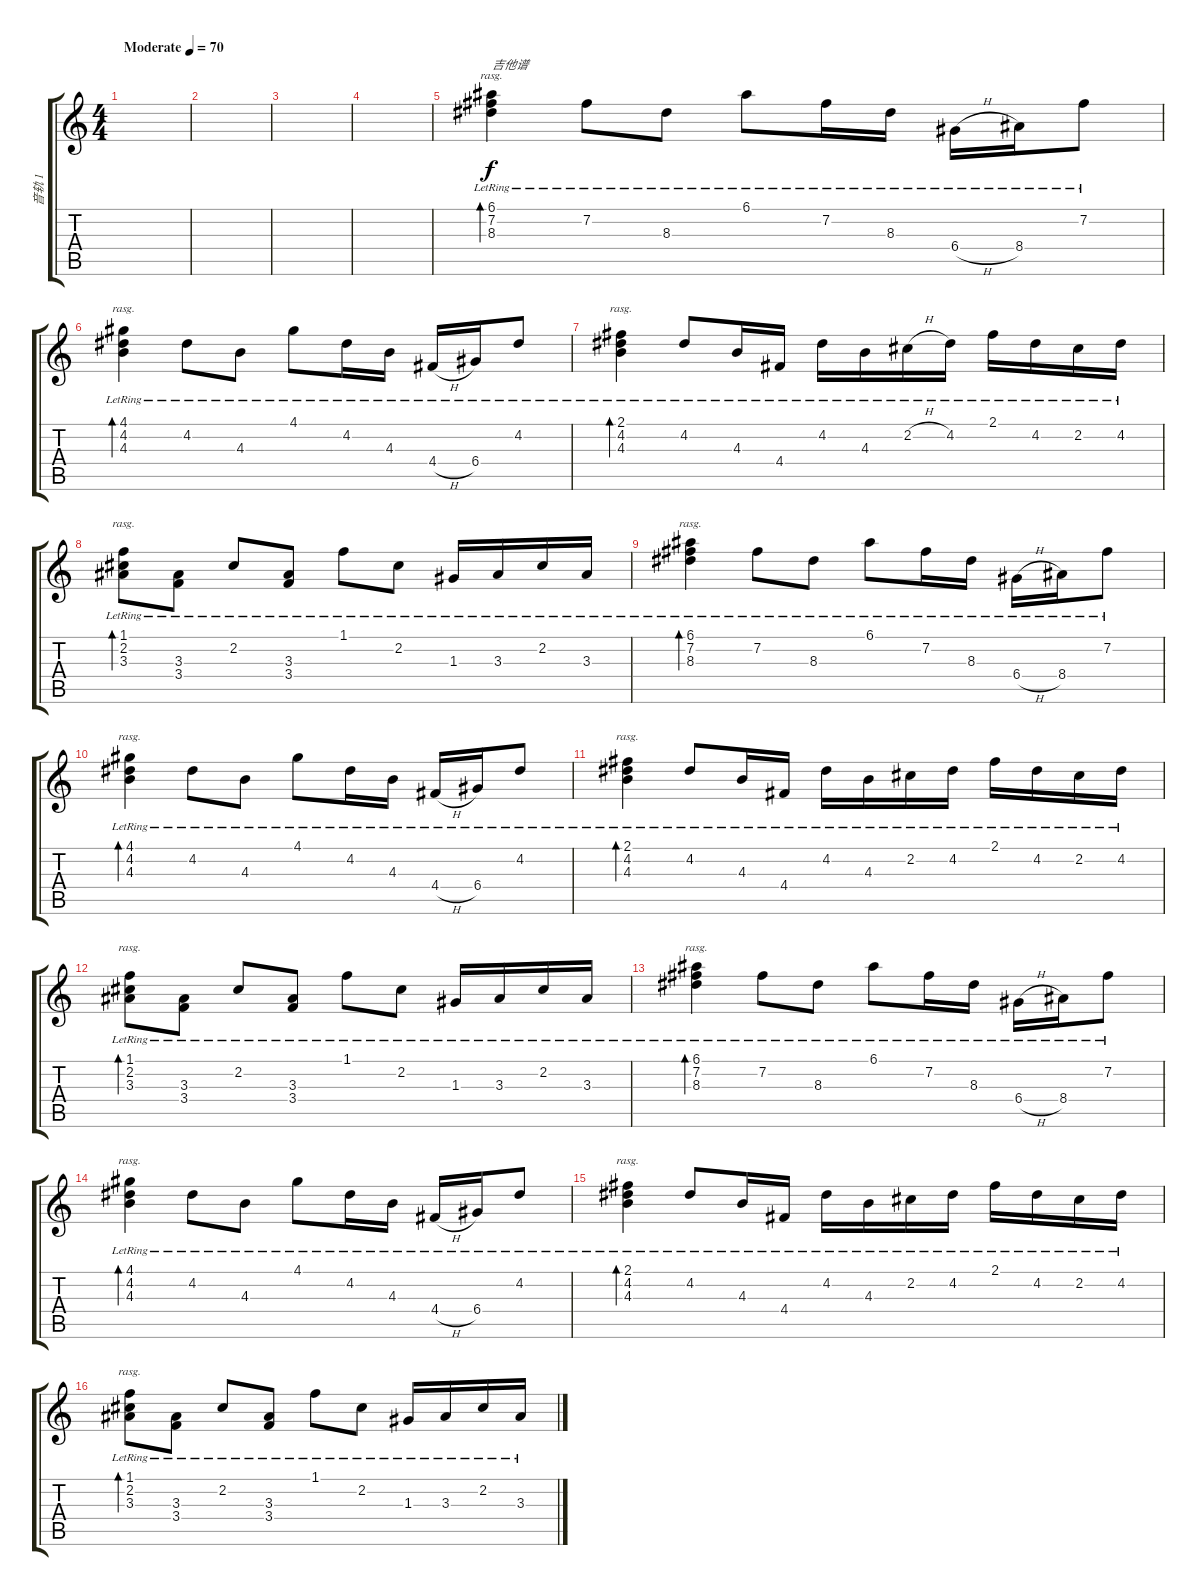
\track ("音轨 1" "音轨 1") {instrument acousticguitarsteel}
\staff {score tabs}
\tuning (E4 B3 G3 D3 A2 E2) {hide}
\ts (4 4)
\tempo (70 "Moderate")
\clef g2
\ks c
|
|
|
|
(6.1{lr} 7.2{lr} 8.3{lr}).4{bd 240 rasg ii txt "吉他谱"} 7.2{lr}.8 8.3{lr}.8 6.1{lr}.8 7.2{lr}.16 8.3{lr}.16 6.4{h lr}.16 8.4{lr}.16 7.2{lr}.8 |
(4.1{lr} 4.2{lr} 4.3{lr}).4{bd 240 rasg ii} 4.2{lr}.8 4.3{lr}.8 4.1{lr}.8 4.2{lr}.16 4.3{lr}.16 4.4{h lr}.16 6.4{lr}.16 4.2{lr}.8 |
(2.1{lr} 4.2{lr} 4.3{lr}).4{bd 240 rasg ii} 4.2{lr}.8 4.3{lr}.16 4.4{lr}.16 4.2{lr}.16 4.3{lr}.16 2.2{h lr}.16 4.2{lr}.16 2.1{lr}.16 4.2{lr}.16 2.2{lr}.16 4.2{lr}.16 |
(1.1{lr} 2.2{lr} 3.3{lr}).8{bd 240 rasg ii} (3.3{lr} 3.4{lr}).8 2.2{lr}.8 (3.3{lr} 3.4{lr}).8 1.1{lr}.8 2.2{lr}.8 1.3{lr}.16 3.3{lr}.16 2.2{lr}.16 3.3{lr}.16 |
(6.1{lr} 7.2{lr} 8.3{lr}).4{bd 240 rasg ii} 7.2{lr}.8 8.3{lr}.8 6.1{lr}.8 7.2{lr}.16 8.3{lr}.16 6.4{h lr}.16 8.4{lr}.16 7.2{lr}.8 |
(4.1{lr} 4.2{lr} 4.3{lr}).4{bd 240 rasg ii} 4.2{lr}.8 4.3{lr}.8 4.1{lr}.8 4.2{lr}.16 4.3{lr}.16 4.4{h lr}.16 6.4{lr}.16 4.2{lr}.8 |
(2.1{lr} 4.2{lr} 4.3{lr}).4{bd 240 rasg ii} 4.2{lr}.8 4.3{lr}.16 4.4{lr}.16 4.2{lr}.16 4.3{lr}.16 2.2{lr}.16 4.2{lr}.16 2.1{lr}.16 4.2{lr}.16 2.2{lr}.16 4.2{lr}.16 |
(1.1{lr} 2.2{lr} 3.3{lr}).8{bd 240 rasg ii} (3.3{lr} 3.4{lr}).8 2.2{lr}.8 (3.3{lr} 3.4{lr}).8 1.1{lr}.8 2.2{lr}.8 1.3{lr}.16 3.3{lr}.16 2.2{lr}.16 3.3{lr}.16 |
(6.1{lr} 7.2{lr} 8.3{lr}).4{bd 240 rasg ii} 7.2{lr}.8 8.3{lr}.8 6.1{lr}.8 7.2{lr}.16 8.3{lr}.16 6.4{h lr}.16 8.4{lr}.16 7.2{lr}.8 |
(4.1{lr} 4.2{lr} 4.3{lr}).4{bd 240 rasg ii} 4.2{lr}.8 4.3{lr}.8 4.1{lr}.8 4.2{lr}.16 4.3{lr}.16 4.4{h lr}.16 6.4{lr}.16 4.2{lr}.8 |
(2.1{lr} 4.2{lr} 4.3{lr}).4{bd 240 rasg ii} 4.2{lr}.8 4.3{lr}.16 4.4{lr}.16 4.2{lr}.16 4.3{lr}.16 2.2{lr}.16 4.2{lr}.16 2.1{lr}.16 4.2{lr}.16 2.2{lr}.16 4.2{lr}.16 |
(1.1{lr} 2.2{lr} 3.3{lr}).8{bd 240 rasg ii} (3.3{lr} 3.4{lr}).8 2.2{lr}.8 (3.3{lr} 3.4{lr}).8 1.1{lr}.8 2.2{lr}.8 1.3{lr}.16 3.3{lr}.16 2.2{lr}.16 3.3{lr}.16
